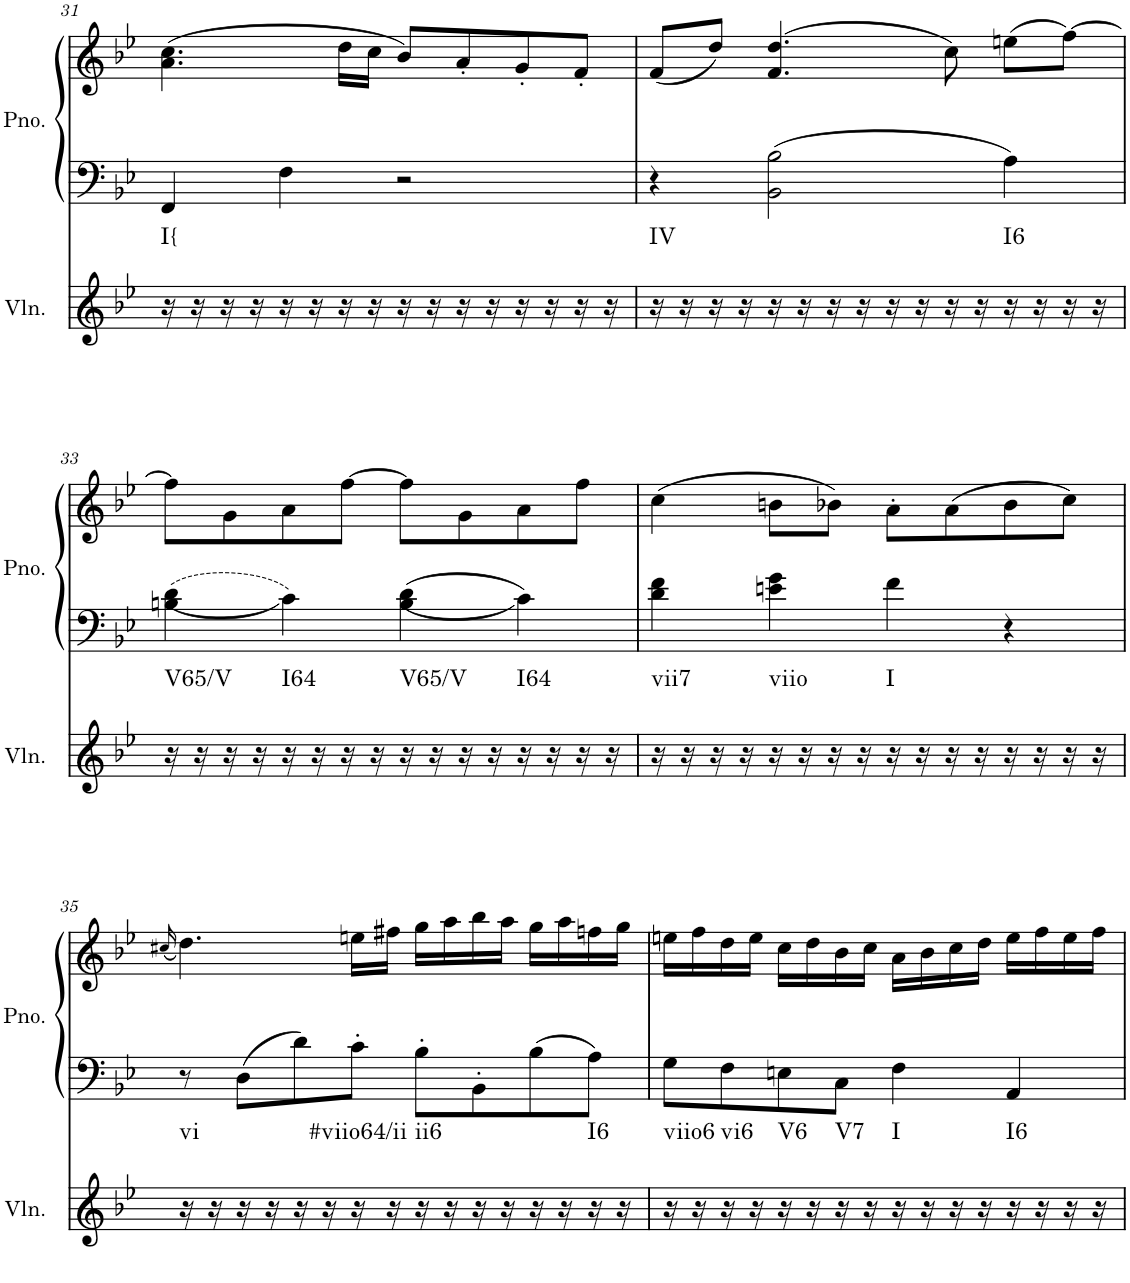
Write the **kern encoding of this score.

**kern	**harte	**kern	**kern
*part2	*part2	*part1	*part1
*staff3	*	*staff2	*staff1
*I"Violin	*	*I"Piano, Piano right	*
*I'Vln.	*	*I'Pno.	*
!!LO:PB:g=z
*clefG2	*	*clefF4	*clefG2
*k[b-e-]	*	*k[b-e-]	*k[b-e-]
*M4/4	*	*M4/4	*M4/4
*met(c)	*	*met(c)	*met(c)
=31	=31	=31	=31
!	!LO:H:kt=I{	!	!
16r	N	4FF/	(4.a\ 4.cc\
16r	.	.	.
16r	.	.	.
16r	.	.	.
16r	.	4F\	.
16r	.	.	.
16r	.	.	16dd\LL
16r	.	.	16cc\JJ
16r	.	2r	8b-/L)
16r	.	.	.
16r	.	.	8a'/
16r	.	.	.
16r	.	.	8g'/
16r	.	.	.
16r	.	.	8f'/J
16r	.	.	.
=32	=32	=32	=32
!	!LO:H:kt=IV	!	!
16r	N	4r	(8f/L
16r	.	.	.
16r	.	.	8dd/J)
16r	.	.	.
16r	.	2BB-\ 2B-\	(4.f/ 4.dd/
16r	.	.	.
16r	.	.	.
16r	.	.	.
16r	.	.	.
16r	.	.	.
16r	.	.	8cc\)
16r	.	.	.
!	!LO:H:kt=I6	!	!
16r	N	4A\	(8een\L
16r	.	.	.
16r	.	.	[8ff\J)
16r	.	.	.
!!LO:LB:g=z
=33	=33	=33	=33
!	!LO:H:kt=V65/V	!	!
16r	N	4Bn\ 4d\	8ff\L]
16r	.	.	.
16r	.	.	8g\
16r	.	.	.
!	!LO:H:kt=I64	!	!
16r	N	4c\	8a\
16r	.	.	.
16r	.	.	[8ff\J
16r	.	.	.
!	!LO:H:kt=V65/V	!	!
16r	N	4B\ 4d\	8ff\L]
16r	.	.	.
16r	.	.	8g\
16r	.	.	.
!	!LO:H:kt=I64	!	!
16r	N	4c\	8a\
16r	.	.	.
16r	.	.	8ff\J
16r	.	.	.
=34	=34	=34	=34
!	!LO:H:kt=vii7	!	!
16r	N	4d\ 4f\	(4cc\
16r	.	.	.
16r	.	.	.
16r	.	.	.
!	!LO:H:kt=viio	!	!
16r	N	4en\ 4g\	8bn\L
16r	.	.	.
16r	.	.	8b-X\J)
16r	.	.	.
!	!LO:H:kt=I	!	!
16r	N	4f\	8a'\L
16r	.	.	.
16r	.	.	(8a\
16r	.	.	.
16r	.	4r	8b-\
16r	.	.	.
16r	.	.	8cc\J)
16r	.	.	.
!!LO:LB:g=z
=35	=35	=35	=35
.	.	.	(16qcc#X/
!	!LO:H:kt=vi	!	!
16r	N	8r	4.dd\)
16r	.	.	.
16r	.	8D\L	.
16r	.	.	.
16r	.	8d\	.
16r	.	.	.
!	!LO:H:kt=#viio64/ii	!	!
16r	N	8c'\J	16een\LL
16r	.	.	16ff#X\JJ
!	!LO:H:kt=ii6	!	!
16r	N	8B-'\L	16gg\LL
16r	.	.	16aa\
16r	.	8BB-'\	16bb-\
16r	.	.	16aa\JJ
16r	.	8B-\	16gg\LL
16r	.	.	16aa\
!	!LO:H:kt=I6	!	!
16r	N	8A\J	16ffn\
16r	.	.	16gg\JJ
=36	=36	=36	=36
!	!LO:H:kt=viio6	!	!
16r	N	8G\L	16een\LL
16r	.	.	16ff\
!	!LO:H:kt=vi6	!	!
16r	N	8F\	16dd\
16r	.	.	16ee\JJ
!	!LO:H:kt=V6	!	!
16r	N	8En\	16cc\LL
16r	.	.	16dd\
!	!LO:H:kt=V7	!	!
16r	N	8C\J	16b-\
16r	.	.	16cc\JJ
!	!LO:H:kt=I	!	!
16r	N	4F\	16a\LL
16r	.	.	16b-\
16r	.	.	16cc\
16r	.	.	16dd\JJ
!	!LO:H:kt=I6	!	!
16r	N	4AA/	16ee\LL
16r	.	.	16ff\
16r	.	.	16ee\
16r	.	.	16ff\JJ
=	=	=	=
*-	*-	*-	*-
